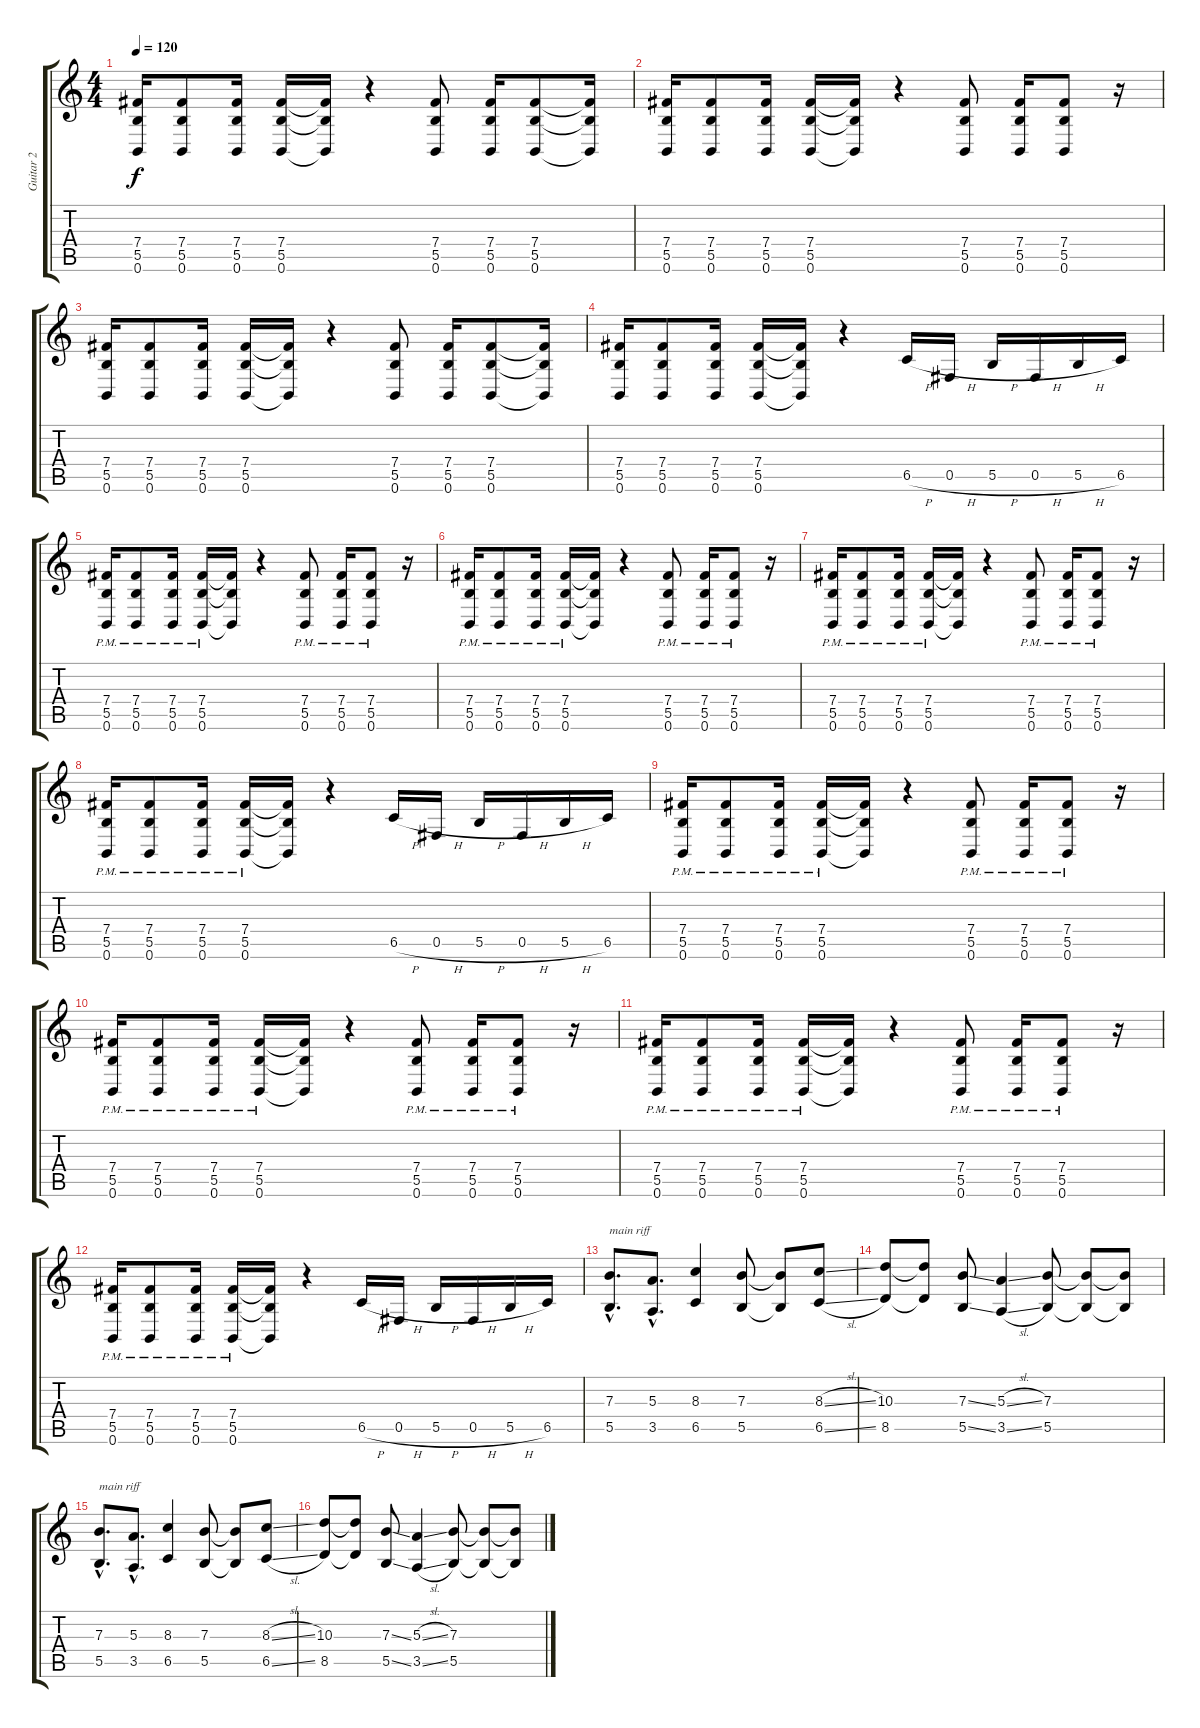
\track ("Guitar 2" "Guitar 2") {instrument distortionguitar}
\staff {score tabs}
\tuning (Db4 Ab3 E3 B2 Gb2 B1) {hide}
\ts (4 4)
\tempo 120
\clef g2
\ks c
(7.4 5.5 0.6).16{dy f instrument distortionguitar} (7.4 5.5 0.6).8 (7.4 5.5 0.6).16 (7.4 5.5 0.6).16 (7.4{t} 5.5{t} 0.6{t}).16 r.4 (7.4 5.5 0.6).8 (7.4 5.5 0.6).16 (7.4 5.5 0.6).8 (7.4{t} 5.5{t} 0.6{t}).16 |
(7.4 5.5 0.6).16 (7.4 5.5 0.6).8 (7.4 5.5 0.6).16 (7.4 5.5 0.6).16 (7.4{t} 5.5{t} 0.6{t}).16 r.4 (7.4 5.5 0.6).8 (7.4 5.5 0.6).16 (7.4 5.5 0.6).8 r.16 |
(7.4 5.5 0.6).16 (7.4 5.5 0.6).8 (7.4 5.5 0.6).16 (7.4 5.5 0.6).16 (7.4{t} 5.5{t} 0.6{t}).16 r.4 (7.4 5.5 0.6).8 (7.4 5.5 0.6).16 (7.4 5.5 0.6).8 (7.4{t} 5.5{t} 0.6{t}).16 |
(7.4 5.5 0.6).16 (7.4 5.5 0.6).8 (7.4 5.5 0.6).16 (7.4 5.5 0.6).16 (7.4{t} 5.5{t} 0.6{t}).16 r.4 6.5{h}.16 0.5{h}.16 5.5{h}.16 0.5{h}.16 5.5{h}.16 6.5.16 |
(7.4{pm} 5.5{pm} 0.6{pm}).16 (7.4{pm} 5.5{pm} 0.6{pm}).8 (7.4{pm} 5.5{pm} 0.6{pm}).16 (7.4{pm} 5.5{pm} 0.6{pm}).16 (7.4{t} 5.5{t} 0.6{t}).16 r.4 (7.4{pm} 5.5{pm} 0.6{pm}).8 (7.4{pm} 5.5{pm} 0.6{pm}).16 (7.4{pm} 5.5{pm} 0.6{pm}).8 r.16 |
(7.4{pm} 5.5{pm} 0.6{pm}).16 (7.4{pm} 5.5{pm} 0.6{pm}).8 (7.4{pm} 5.5{pm} 0.6{pm}).16 (7.4{pm} 5.5{pm} 0.6{pm}).16 (7.4{t} 5.5{t} 0.6{t}).16 r.4 (7.4{pm} 5.5{pm} 0.6{pm}).8 (7.4{pm} 5.5{pm} 0.6{pm}).16 (7.4{pm} 5.5{pm} 0.6{pm}).8 r.16 |
(7.4{pm} 5.5{pm} 0.6{pm}).16 (7.4{pm} 5.5{pm} 0.6{pm}).8 (7.4{pm} 5.5{pm} 0.6{pm}).16 (7.4{pm} 5.5{pm} 0.6{pm}).16 (7.4{t} 5.5{t} 0.6{t}).16 r.4 (7.4{pm} 5.5{pm} 0.6{pm}).8 (7.4{pm} 5.5{pm} 0.6{pm}).16 (7.4{pm} 5.5{pm} 0.6{pm}).8 r.16 |
(7.4{pm} 5.5{pm} 0.6{pm}).16 (7.4{pm} 5.5{pm} 0.6{pm}).8 (7.4{pm} 5.5{pm} 0.6{pm}).16 (7.4{pm} 5.5{pm} 0.6{pm}).16 (7.4{t} 5.5{t} 0.6{t}).16 r.4 6.5{h}.16 0.5{h}.16 5.5{h}.16 0.5{h}.16 5.5{h}.16 6.5.16 |
(7.4{pm} 5.5{pm} 0.6{pm}).16 (7.4{pm} 5.5{pm} 0.6{pm}).8 (7.4{pm} 5.5{pm} 0.6{pm}).16 (7.4{pm} 5.5{pm} 0.6{pm}).16 (7.4{t} 5.5{t} 0.6{t}).16 r.4 (7.4{pm} 5.5{pm} 0.6{pm}).8 (7.4{pm} 5.5{pm} 0.6{pm}).16 (7.4{pm} 5.5{pm} 0.6{pm}).8 r.16 |
(7.4{pm} 5.5{pm} 0.6{pm}).16 (7.4{pm} 5.5{pm} 0.6{pm}).8 (7.4{pm} 5.5{pm} 0.6{pm}).16 (7.4{pm} 5.5{pm} 0.6{pm}).16 (7.4{t} 5.5{t} 0.6{t}).16 r.4 (7.4{pm} 5.5{pm} 0.6{pm}).8 (7.4{pm} 5.5{pm} 0.6{pm}).16 (7.4{pm} 5.5{pm} 0.6{pm}).8 r.16 |
(7.4{pm} 5.5{pm} 0.6{pm}).16 (7.4{pm} 5.5{pm} 0.6{pm}).8 (7.4{pm} 5.5{pm} 0.6{pm}).16 (7.4{pm} 5.5{pm} 0.6{pm}).16 (7.4{t} 5.5{t} 0.6{t}).16 r.4 (7.4{pm} 5.5{pm} 0.6{pm}).8 (7.4{pm} 5.5{pm} 0.6{pm}).16 (7.4{pm} 5.5{pm} 0.6{pm}).8 r.16 |
(7.4{pm} 5.5{pm} 0.6{pm}).16 (7.4{pm} 5.5{pm} 0.6{pm}).8 (7.4{pm} 5.5{pm} 0.6{pm}).16 (7.4{pm} 5.5{pm} 0.6{pm}).16 (7.4{t} 5.5{t} 0.6{t}).16 r.4 6.5{h}.16 0.5{h}.16 5.5{h}.16 0.5{h}.16 5.5{h}.16 6.5.16 |
(7.3{hac} 5.5{hac}).8{d txt "main riff"} (5.3{hac} 3.5{hac}).8{d} (8.3 6.5).4 (7.3 5.5).8 (7.3{t} 5.5{t}).8 (8.3{sl} 6.5{sl}).8 |
(10.3 8.5).8 (10.3{t} 8.5{t}).8 (7.3{ss} 5.5{ss}).8 (5.3{sl} 3.5{sl}).4 (7.3 5.5).8 (7.3{t} 5.5{t}).8 (7.3{t} 5.5{t}).8 |
(7.3{hac} 5.5{hac}).8{d txt "main riff"} (5.3{hac} 3.5{hac}).8{d} (8.3 6.5).4 (7.3 5.5).8 (7.3{t} 5.5{t}).8 (8.3{sl} 6.5{sl}).8 |
(10.3 8.5).8 (10.3{t} 8.5{t}).8 (7.3{ss} 5.5{ss}).8 (5.3{sl} 3.5{sl}).4 (7.3 5.5).8 (7.3{t} 5.5{t}).8 (7.3{t} 5.5{t}).8
